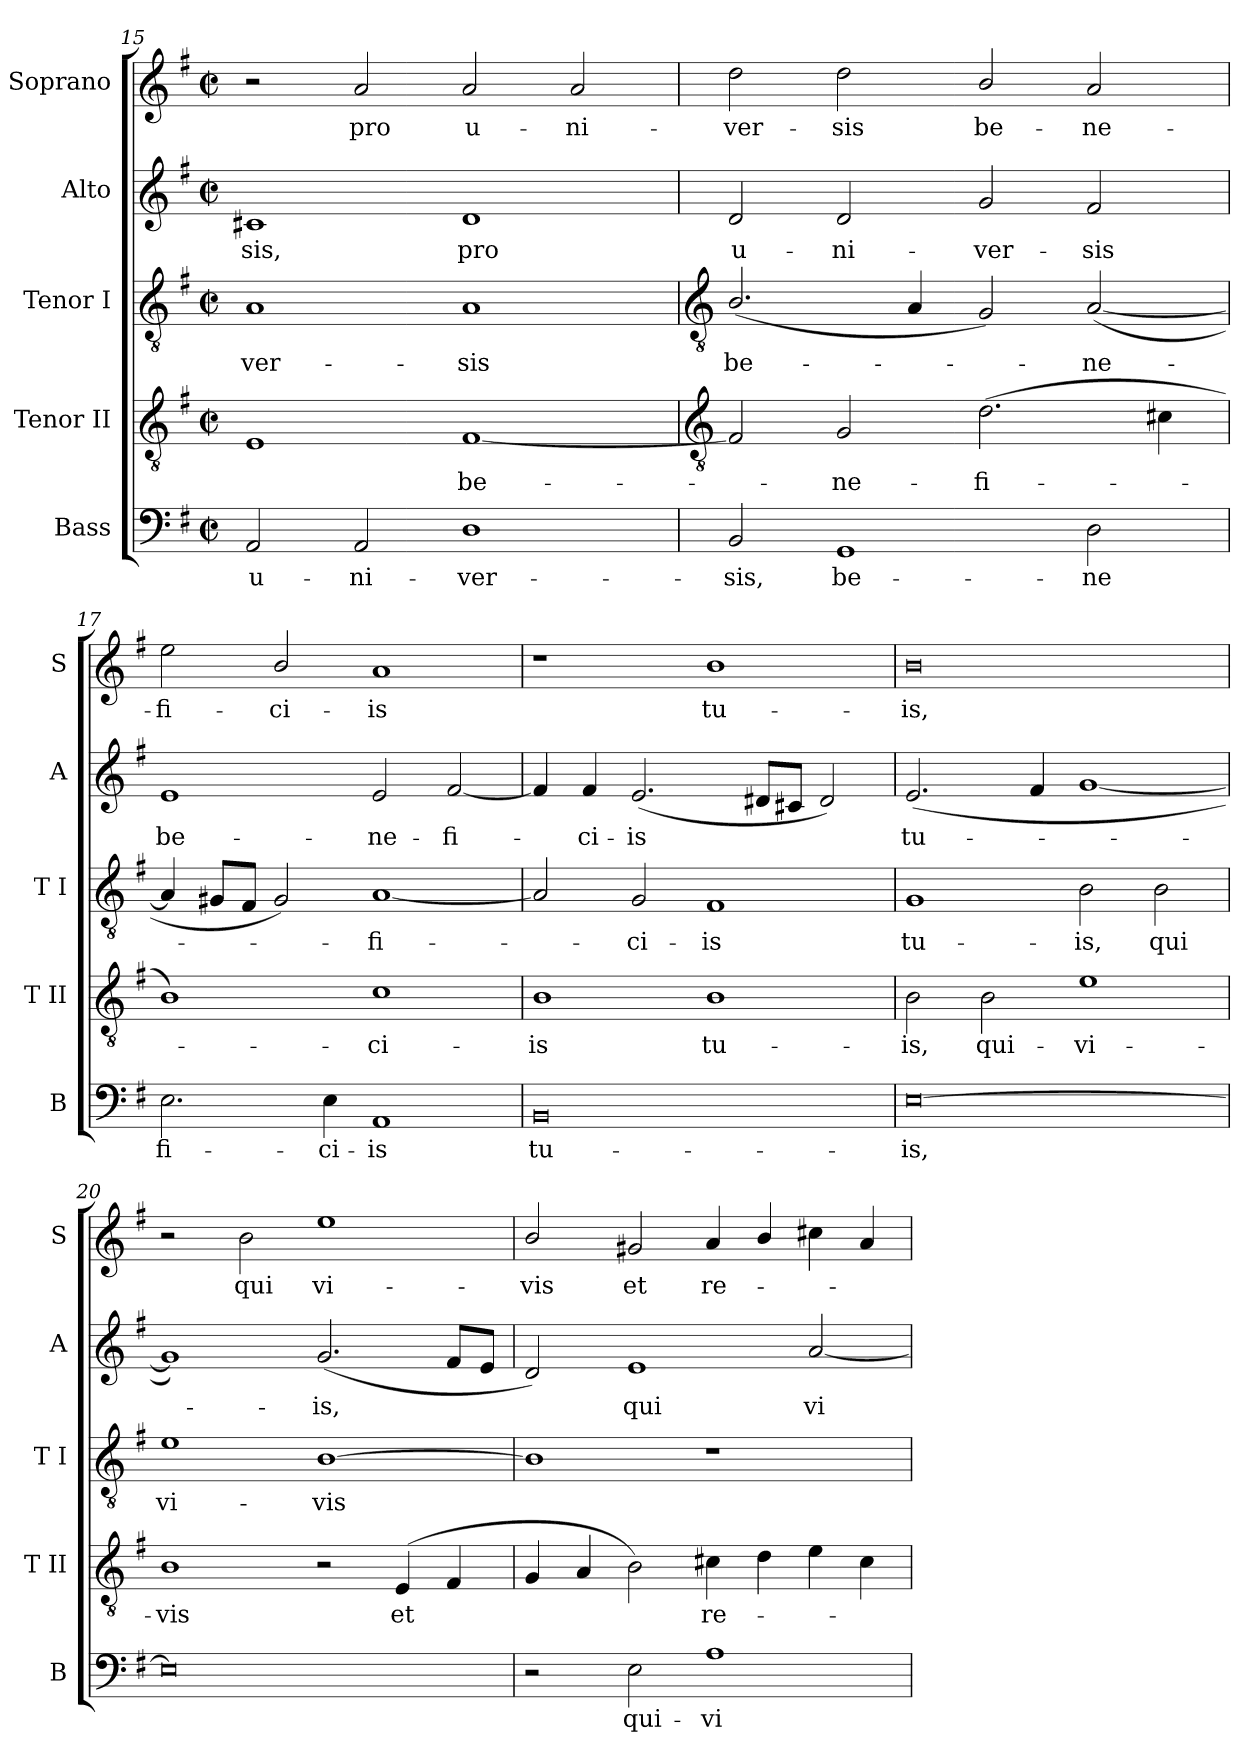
**kern	**text	**kern	**text	**kern	**text	**kern	**text	**kern	**text
*part5	*part5	*part4	*part4	*part3	*part3	*part2	*part2	*part1	*part1
*staff5	*staff5	*staff4	*staff4	*staff3	*staff3	*staff2	*staff2	*staff1	*staff1
*I"Bass	*	*I"Tenor II	*	*I"Tenor I	*	*I"Alto	*	*I"Soprano	*
*I'B	*	*I'T II	*	*I'T I	*	*I'A	*	*I'S	*
*clefF4	*	*clefGv2	*	*clefGv2	*	*clefG2	*	*clefG2	*
*k[f#]	*	*k[f#]	*	*k[f#]	*	*k[f#]	*	*k[f#]	*
*G:	*	*G:	*	*G:	*	*G:	*	*G:	*
*M4/2	*	*M4/2	*	*M4/2	*	*M4/2	*	*M4/2	*
*met(c|)	*	*met(c|)	*	*met(c|)	*	*met(c|)	*	*met(c|)	*
=15	=15	=15	=15	=15	=15	=15	=15	=15	=15
!	!LO:LY:b	!	!	!	!LO:LY:b	!	!LO:LY:b	!	!
2AA	u-	1E	.	1A	-ver-	1c#X	-sis,	2r	.
!	!LO:LY:b	!	!	!	!	!	!	!	!LO:LY:b
2AA	-ni-	.	.	.	.	.	.	2a	pro
!	!LO:LY:b	!	!LO:LY:b	!	!LO:LY:b	!	!LO:LY:b	!	!LO:LY:b
1D	-ver-	[1F#	be-	1A	-sis	1d	pro	2a	u-
!	!	!	!	!	!	!	!	!	!LO:LY:b
.	.	.	.	.	.	.	.	2a	-ni-
!!LO:LB:g=z
=16	=16	=16	=16	=16	=16	=16	=16	=16	=16
*	*	*clefGv2	*	*clefGv2	*	*	*	*	*
!	!LO:LY:b	!	!	!	!LO:LY:b	!	!LO:LY:b	!	!LO:LY:b
2BB	-sis,	2F#]	.	(<2.B/	be-	2d	u-	2dd	-ver-
!	!LO:LY:b	!	!LO:LY:b	!	!	!	!LO:LY:b	!	!LO:LY:b
1GG	be-	2G	ne-	.	.	2d	-ni-	2dd	-sis
.	.	.	.	4A	.	.	.	.	.
!	!	!	!LO:LY:b	!	!	!	!LO:LY:b	!	!LO:LY:b
.	.	(>2.d	-fi-	2G)	.	2g	-ver-	2b/	be-
!	!LO:LY:b	!	!	!	!LO:LY:b	!	!LO:LY:b	!	!LO:LY:b
2D	-ne	.	.	(<[2A	ne-	2f#	-sis	2a	-ne-
.	.	4c#X	.	.	.	.	.	.	.
=17	=17	=17	=17	=17	=17	=17	=17	=17	=17
!	!LO:LY:b	!	!	!	!	!	!LO:LY:b	!	!LO:LY:b
2.E	fi-	1B)	.	4A]	.	1e	be-	2ee	-fi-
.	.	.	.	8G#XL	.	.	.	.	.
.	.	.	.	8F#J	.	.	.	.	.
!	!	!	!	!	!	!	!	!	!LO:LY:b
.	.	.	.	2G#)	.	.	.	2b/	-ci-
!	!LO:LY:b	!	!	!	!	!	!	!	!
4E	-ci-	.	.	.	.	.	.	.	.
!	!LO:LY:b	!	!LO:LY:b	!	!LO:LY:b	!	!LO:LY:b	!	!LO:LY:b
1AA	-is	1c	ci-	[1A	fi-	2e	-ne-	1a	-is
!	!	!	!	!	!	!	!LO:LY:b	!	!
.	.	.	.	.	.	[2f#	-fi-	.	.
=18	=18	=18	=18	=18	=18	=18	=18	=18	=18
!	!LO:LY:b	!	!LO:LY:b	!	!	!	!	!	!
0BB	tu-	1B	-is	2A]	.	4f#]	.	1r	.
!	!	!	!	!	!	!	!LO:LY:b	!	!
.	.	.	.	.	.	4f#	ci-	.	.
!	!	!	!	!	!LO:LY:b	!	!LO:LY:b	!	!
.	.	.	.	2G	ci-	(<2.e	-is	.	.
!	!	!	!LO:LY:b	!	!LO:LY:b	!	!	!	!LO:LY:b
.	.	1B	tu-	1F#	-is	.	.	1b	tu-
.	.	.	.	.	.	8d#XL	.	.	.
.	.	.	.	.	.	8c#XJ	.	.	.
.	.	.	.	.	.	2d#)	.	.	.
=19	=19	=19	=19	=19	=19	=19	=19	=19	=19
!	!LO:LY:b	!	!LO:LY:b	!	!LO:LY:b	!	!LO:LY:b	!	!LO:LY:b
[0E	-is,	2B	-is,	1G	tu-	(<2.e	tu-	0b	-is,
!	!	!	!LO:LY:b	!	!	!	!	!	!
.	.	2B	qui-	.	.	.	.	.	.
.	.	.	.	.	.	4f#	.	.	.
!	!	!	!LO:LY:b	!	!LO:LY:b	!	!	!	!
.	.	1e	-vi-	2B	-is,	[1g	.	.	.
!	!	!	!	!	!LO:LY:b	!	!	!	!
.	.	.	.	2B	qui	.	.	.	.
=20	=20	=20	=20	=20	=20	=20	=20	=20	=20
!	!	!	!LO:LY:b	!	!LO:LY:b	!	!	!	!
0E]	.	1B	-vis	1e	vi-	1g])	.	2r	.
!	!	!	!	!	!	!	!	!	!LO:LY:b
.	.	.	.	.	.	.	.	2b	qui
!	!	!	!	!	!LO:LY:b	!	!LO:LY:b	!	!LO:LY:b
.	.	2r	.	[1B	-vis	(<2.g	is,	1ee	vi-
!	!	!	!LO:LY:b	!	!	!	!	!	!
.	.	(<4E	et	.	.	.	.	.	.
.	.	4F#	.	.	.	8f#L	.	.	.
.	.	.	.	.	.	8eJ	.	.	.
=21	=21	=21	=21	=21	=21	=21	=21	=21	=21
!	!	!	!	!	!	!	!	!	!LO:LY:b
2r	.	4G	.	1B]	.	2d)	.	2b/	-vis
.	.	4A	.	.	.	.	.	.	.
!	!LO:LY:b	!	!	!	!	!	!LO:LY:b	!	!LO:LY:b
2E	qui-	2B)	.	.	.	1e	qui	2g#X	et
!	!LO:LY:b	!	!LO:LY:b	!	!	!	!	!	!LO:LY:b
1A	-vi-	4c#X	re-	1r	.	.	.	4a	re-
.	.	4d	.	.	.	.	.	4b/	.
!	!	!	!	!	!	!	!LO:LY:b	!	!
.	.	4e	.	.	.	[2a	vi-	4cc#X	.
.	.	4c#	.	.	.	.	.	4a	.
=	=	=	=	=	=	=	=	=	=
*-	*-	*-	*-	*-	*-	*-	*-	*-	*-
